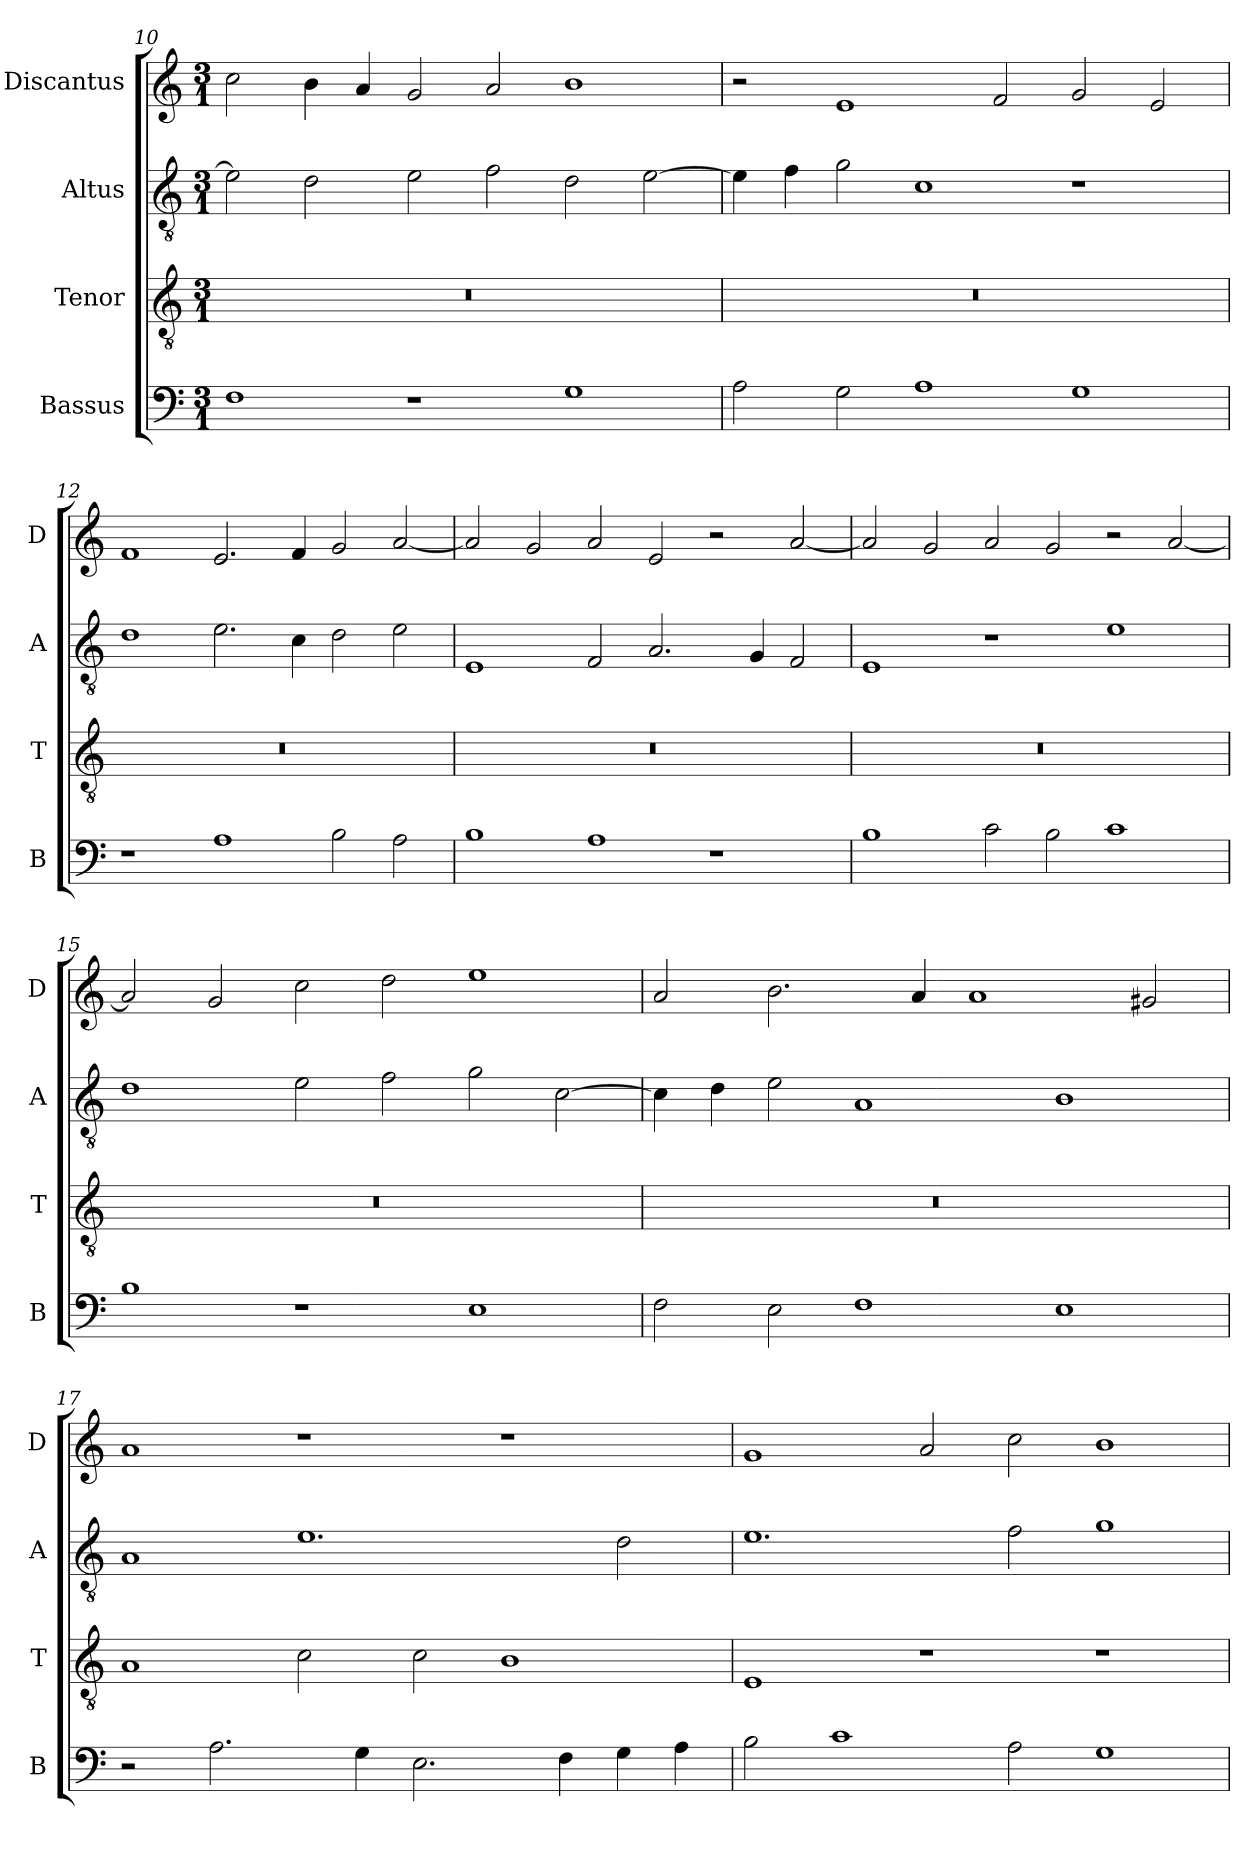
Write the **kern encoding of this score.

**kern	**kern	**kern	**kern
*part4	*part3	*part2	*part1
*staff4	*staff3	*staff2	*staff1
*I"Bassus	*I"Tenor	*I"Altus	*I"Discantus
*I'B	*I'T	*I'A	*I'D
*clefF4	*clefGv2	*clefGv2	*clefG2
*k[]	*k[]	*k[]	*k[]
*M3/1	*M3/1	*M3/1	*M3/1
=10	=10	=10	=10
1F	0.r	2e\]	2cc\
.	.	2d\	4b\
.	.	.	4a/
1r	.	2e\	2g/
.	.	2f\	2a/
1G	.	2d\	1b
.	.	[2e\	.
=11	=11	=11	=11
2A\	0.r	4e\]	2r
.	.	4f\	.
2G\	.	2g\	1e
1A	.	1c	.
.	.	.	2f/
1G	.	1r	2g/
.	.	.	2e/
=12	=12	=12	=12
1r	0.r	1d	1f
1A	.	2.e\	2.e/
.	.	4c\	4f/
2B\	.	2d\	2g/
2A\	.	2e\	[2a/
=13	=13	=13	=13
1B	0.r	1E	2a/]
.	.	.	2g/
1A	.	2F/	2a/
.	.	2.A/	2e/
1r	.	.	2r
.	.	4G/	.
.	.	2F/	[2a/
=14	=14	=14	=14
1B	0.r	1E	2a/]
.	.	.	2g/
2c\	.	1r	2a/
2B\	.	.	2g/
1c	.	1e	2r
.	.	.	[2a/
=15	=15	=15	=15
1B	0.r	1d	2a/]
.	.	.	2g/
1r	.	2e\	2cc\
.	.	2f\	2dd\
1E	.	2g\	1ee
.	.	[2c\	.
=16	=16	=16	=16
2F\	0.r	4c\]	2a/
.	.	4d\	.
2E\	.	2e\	2.b\
1F	.	1A	.
.	.	.	4a/
.	.	.	1a
1E	.	1B	.
.	.	.	2g#X/
=17	=17	=17	=17
2r	1A	1A	1a
2.A\	.	.	.
.	2c\	1.e	1r
4G\	.	.	.
2.E\	2c\	.	.
.	1B	.	1r
4F\	.	.	.
4G\	.	2d\	.
4A\	.	.	.
=18	=18	=18	=18
2B\	1E	1.e	1g
1c	.	.	.
.	1r	.	2a/
2A\	.	2f\	2cc\
1G	1r	1g	1b
=	=	=	=
*-	*-	*-	*-
